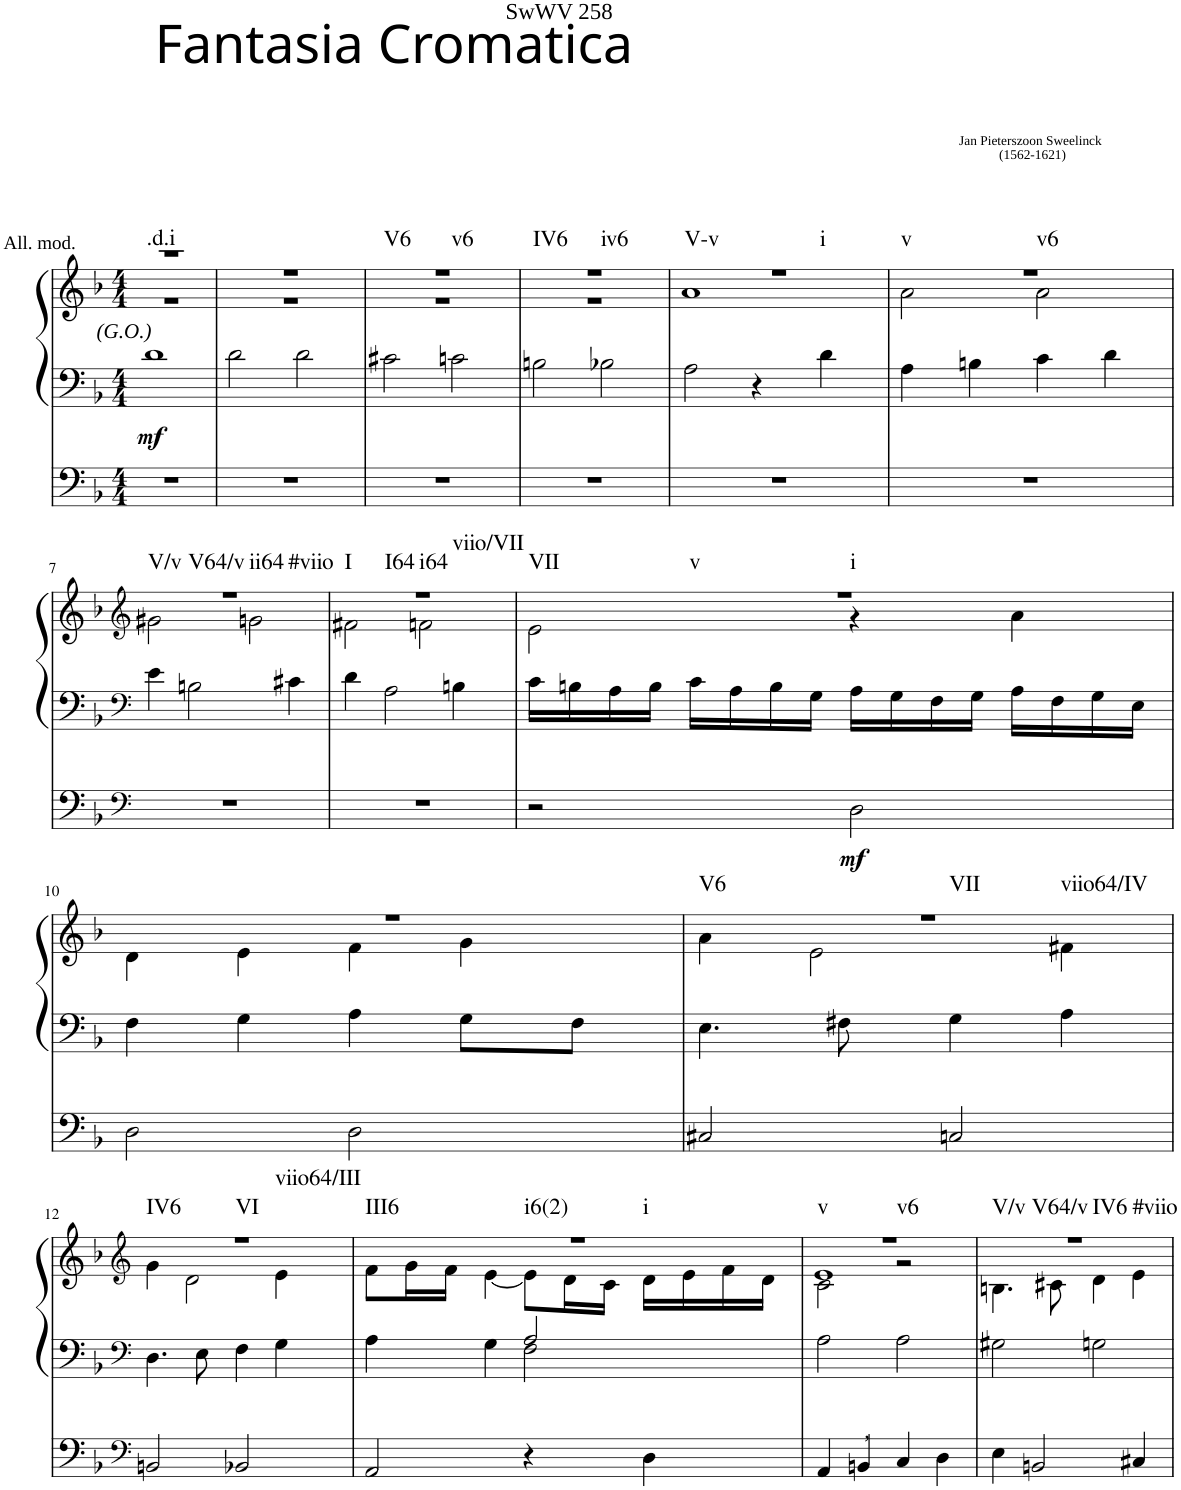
**kern	**dynam	**kern	**kern	**dynam	**harte
*part2	*part2	*part1	*part1	*part1	*part1
*staff3	*staff3	*staff2	*staff1	*staff1/2	*
*I"Pedal	*	*I"linke Hand	*	*	*
*clefF4	*	*clefF4	*clefG2	*	*
*k[b-]	*	*k[b-]	*k[b-]	*	*
*M4/4	*	*M4/4	*M4/4	*	*
=1	=1	=1	=1	=1	=1
*	*	*	*^	*	*
!	!	!	!LO:TX:a:t=All. mod.	!	!	!
!	!	!	!	!	!LO:DY:b=2	!LO:H:kt=.d.i
1r	.	1d	1r	1r	mf	N
=2	=2	=2	=2	=2	=2	=2
!	!	!	!LO:TX:a:t=Fantasia Cromatica	!	!	!
!	!	!LO:TX:a:i:t=(G.O.)	!	!	!	!
1r	.	2d\	1r	1r	.	.
.	.	2d\	.	.	.	.
=3	=3	=3	=3	=3	=3	=3
!	!	!	!LO:TX:a:t=SwWV 258	!	!	!LO:H:n=1:kt=V6
!	!	!	!	!	!	!LO:H:n=2:kt=v6
1r	.	2c#X\	1r	1r	.	N N
.	.	2cn\	.	.	.	.
=4	=4	=4	=4	=4	=4	=4
!	!	!	!	!	!	!LO:H:n=1:kt=IV6
!	!	!	!	!	!	!LO:H:n=2:kt=iv6
1r	.	2Bn\	1r	1r	.	N N
.	.	2B-X\	.	.	.	.
=5	=5	=5	=5	=5	=5	=5
!	!	!	!	!	!	!LO:H:n=1:kt=V-v
!	!	!	!	!	!	!LO:H:n=2:kt=i
1r	.	2A\	1r	1a	.	N N
.	.	4r	.	.	.	.
.	.	4d\	.	.	.	.
=6	=6	=6	=6	=6	=6	=6
!	!	!	!LO:TX:a:t=Jan Pieterszoon Sweelinck	!	!	!
!	!	!	!LO:TX:a:t=(1562-1621)	!	!	!LO:H:n=1:kt=v
!	!	!	!	!	!	!LO:H:n=2:kt=v6
1r	.	4A\	1r	2a\	.	N N
.	.	4Bn\	.	.	.	.
.	.	4c\	.	2a\	.	.
.	.	4d\	.	.	.	.
!!LO:LB:g=z	!!
=7	=7	=7	=7	=7	=7	=7
*clefF4	*	*clefF4	*clefG2	*	*	*
!	!	!	!	!	!	!LO:H:n=1:kt=V/v
!	!	!	!	!	!	!LO:H:n=2:kt=V64/v
!	!	!	!	!	!	!LO:H:n=3:kt=ii64
!	!	!	!	!	!	!LO:H:n=4:kt=#viio
1r	.	4e\	1r	2g#X\	.	N N N N
.	.	2Bn\	.	.	.	.
.	.	.	.	2gn\	.	.
.	.	4c#X\	.	.	.	.
=8	=8	=8	=8	=8	=8	=8
!	!	!	!	!	!	!LO:H:n=1:kt=I
!	!	!	!	!	!	!LO:H:n=2:kt=I64
!	!	!	!	!	!	!LO:H:n=3:kt=i64
!	!	!	!	!	!	!LO:H:n=4:kt=viio/VII
1r	.	4d\	1r	2f#X\	.	N N N N
.	.	2A\	.	.	.	.
.	.	.	.	2fn\	.	.
.	.	4Bn\	.	.	.	.
=9	=9	=9	=9	=9	=9	=9
!	!	!	!	!	!	!LO:H:n=1:kt=VII
!	!	!	!	!	!	!LO:H:n=2:kt=v
!	!	!	!	!	!	!LO:H:n=3:kt=i
2r	.	16c\LL	1r	2e\	.	N N N
.	.	16Bn\	.	.	.	.
.	.	16A\	.	.	.	.
.	.	16B\JJ	.	.	.	.
.	.	16c\LL	.	.	.	.
.	.	16A\	.	.	.	.
.	.	16B\	.	.	.	.
.	.	16G\JJ	.	.	.	.
!	!LO:DY:b	!	!	!	!	!
2D\	mf	16A\LL	.	4r	.	.
.	.	16G\	.	.	.	.
.	.	16F\	.	.	.	.
.	.	16G\JJ	.	.	.	.
.	.	16A\LL	.	4a\	.	.
.	.	16F\	.	.	.	.
.	.	16G\	.	.	.	.
.	.	16E\JJ	.	.	.	.
!!LO:LB:g=z	!!
=10	=10	=10	=10	=10	=10	=10
2D\	.	4F\	1r	4d\	.	.
.	.	4G\	.	4e\	.	.
2D\	.	4A\	.	4f\	.	.
.	.	8G\L	.	4g\	.	.
.	.	8F\J	.	.	.	.
=11	=11	=11	=11	=11	=11	=11
!	!	!	!	!	!	!LO:H:n=1:kt=V6
!	!	!	!	!	!	!LO:H:n=2:kt=VII
!	!	!	!	!	!	!LO:H:n=3:kt=viio64/IV
2C#X/	.	4.E\	1r	4a\	.	N N N
.	.	.	.	2e\	.	.
.	.	8F#X\	.	.	.	.
2Cn/	.	4G\	.	.	.	.
.	.	4A\	.	4f#X\	.	.
!!LO:LB:g=z	!!
=12	=12	=12	=12	=12	=12	=12
*clefF4	*	*clefF4	*clefG2	*	*	*
!	!	!	!	!	!	!LO:H:n=1:kt=IV6
!	!	!	!	!	!	!LO:H:n=2:kt=VI
!	!	!	!	!	!	!LO:H:n=3:kt=viio64/III
2BBn/	.	4.D\	1r	4g\	.	N N N
.	.	.	.	2d\	.	.
.	.	8E\	.	.	.	.
2BB-X/	.	4F\	.	.	.	.
.	.	4G\	.	4e\	.	.
=13	=13	=13	=13	=13	=13	=13
*	*	*^	*	*	*	*
!	!	!	!	!	!	!	!LO:H:n=1:kt=III6
!	!	!	!	!	!	!	!LO:H:n=2:kt=i6(2)
!	!	!	!	!	!	!	!LO:H:n=3:kt=i
2AA/	.	4A\	2ryy	1r	8f\L	.	N N N
.	.	.	.	.	16g\L	.	.
.	.	.	.	.	16f\JJ	.	.
.	.	4G\	.	.	[4e\	.	.
4r	.	2A/	2F\	.	8e\L]	.	.
.	.	.	.	.	16d\L	.	.
.	.	.	.	.	16c\JJ	.	.
4D\	.	.	.	.	16d\LL	.	.
.	.	.	.	.	16e\	.	.
.	.	.	.	.	16f\	.	.
.	.	.	.	.	16d\JJ	.	.
*	*	*v	*v	*	*	*	*
=14	=14	=14	=14	=14	=14	=14
*	*	*	*	*^	*	*
!	!	!	!	!	!	!	!LO:H:n=1:kt=v
!	!	!	!	!	!	!	!LO:H:n=2:kt=v6
4AA/	.	2A\	1r	2c\	1e	.	N N
!LO:TX:a:t=,	!	!	!	!	!	!	!
4BBn/	.	.	.	.	.	.	.
4C/	.	2A\	.	2r	.	.	.
4D\	.	.	.	.	.	.	.
*	*	*	*	*v	*v	*	*
=15	=15	=15	=15	=15	=15	=15
!	!	!	!	!	!	!LO:H:n=1:kt=V/v
!	!	!	!	!	!	!LO:H:n=2:kt=V64/v
!	!	!	!	!	!	!LO:H:n=3:kt=IV6
!	!	!	!	!	!	!LO:H:n=4:kt=#viio
4E\	.	2G#X\	1r	4.Bn\	.	N N N N
2BBn/	.	.	.	.	.	.
.	.	.	.	8c#X\	.	.
.	.	2Gn\	.	4d\	.	.
4C#X/	.	.	.	4e\	.	.
*	*	*	*v	*v	*	*
=	=	=	=	=	=
*-	*-	*-	*-	*-	*-
